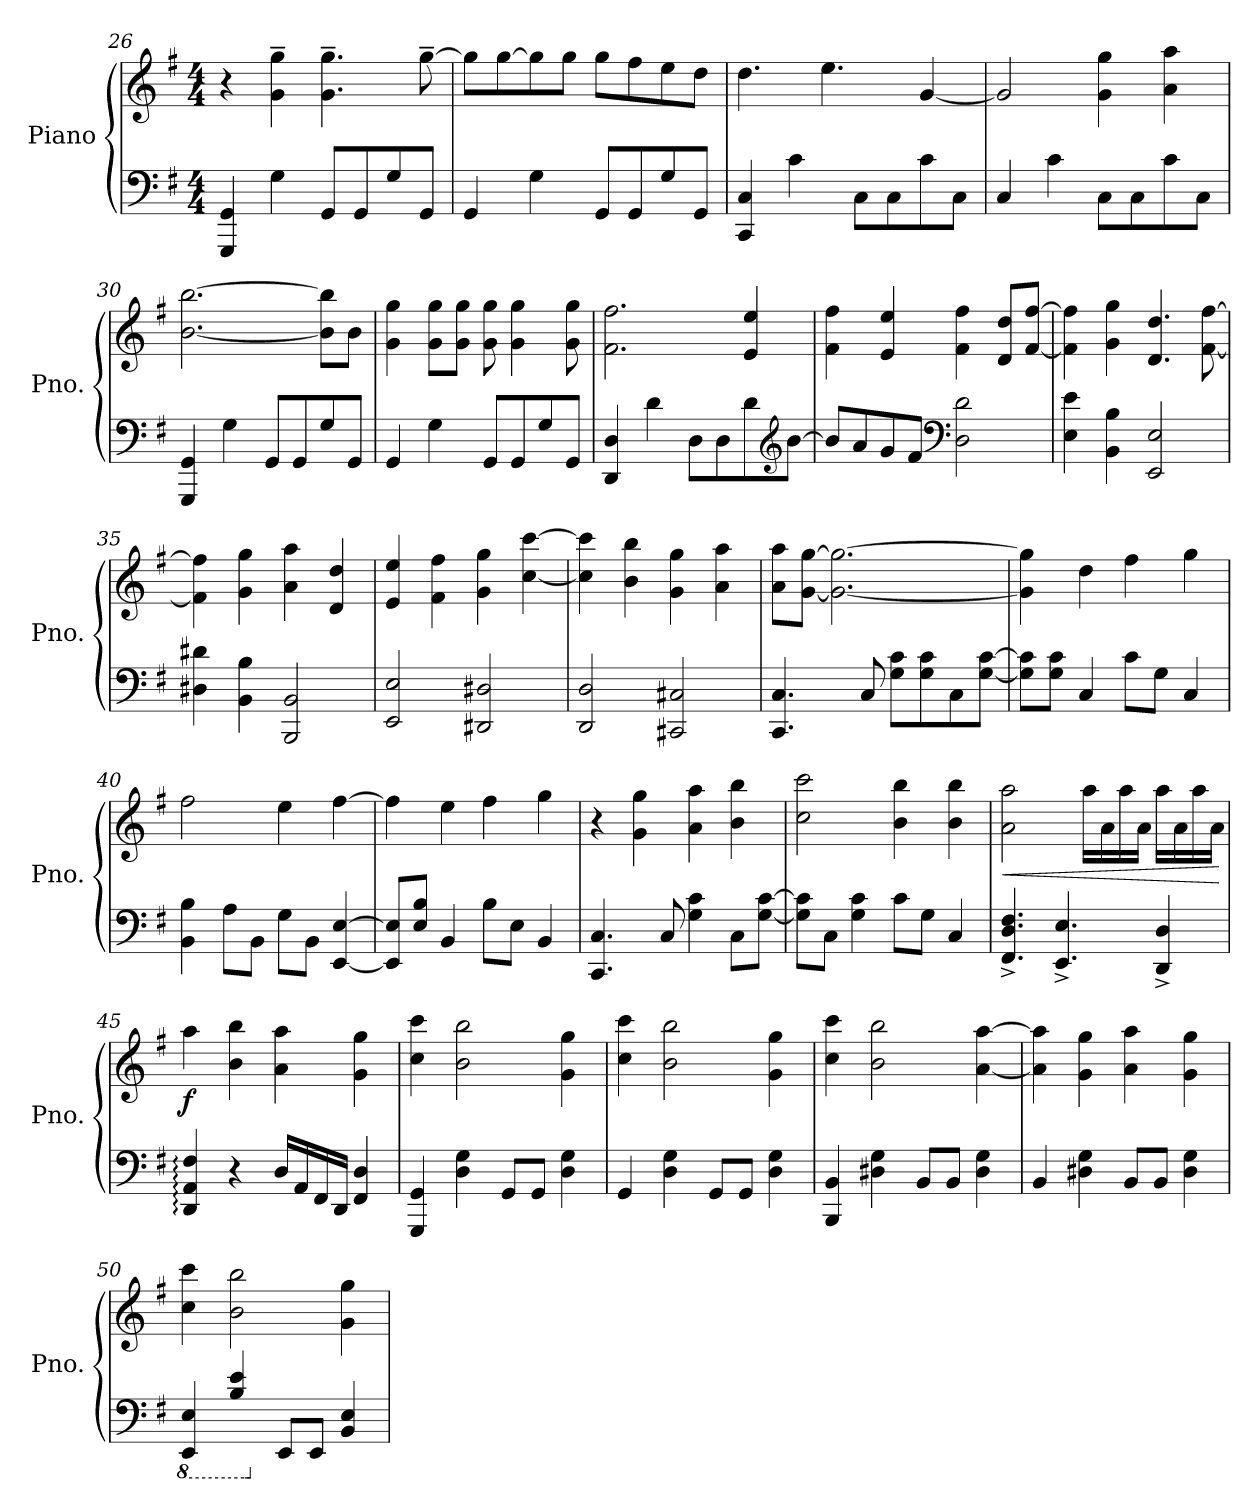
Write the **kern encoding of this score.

**kern	**kern	**dynam
*part1	*part1	*part1
*staff2	*staff1	*staff1/2
*I"Piano	*	*
*I'Pno.	*	*
!!LO:PB:g=z
*clefF4	*clefG2	*
*k[f#]	*k[f#]	*
*M4/4	*M4/4	*
=26	=26	=26
4GGG/ 4GG/	4r	.
4G\	4g\~ 4gg\~	.
8GG/L	4.g\~ 4.gg\~	.
8GG/	.	.
8G/	.	.
8GG/J	[8gg~\	.
=27	=27	=27
4GG/	8gg\L]	.
.	[8gg\	.
4G\	8gg\]	.
.	8gg\J	.
8GG/L	8gg\L	.
8GG/	8ff#\	.
8G/	8ee\	.
8GG/J	8dd\J	.
=28	=28	=28
4CC/ 4C/	4.dd\	.
4c\	.	.
.	4.ee\	.
8C\L	.	.
8C\	.	.
8c\	[4g/	.
8C\J	.	.
=29	=29	=29
4C/	2g/]	.
4c\	.	.
8C\L	4g\ 4gg\	.
8C\	.	.
8c\	4a\ 4aa\	.
8C\J	.	.
=30	=30	=30
4GGG/ 4GG/	[2.b\ [2.bb\	.
4G\	.	.
8GG/L	.	.
8GG/	.	.
8G/	8b\] 8bb\]L	.
8GG/J	8b\J	.
=31	=31	=31
4GG/	4g\ 4gg\	.
4G\	8g\ 8gg\L	.
.	8g\ 8gg\J	.
8GG/L	8g\ 8gg\	.
8GG/	4g\ 4gg\	.
8G/	.	.
8GG/J	8g\ 8gg\	.
!!LO:LB:g=z
=32	=32	=32
4DD/ 4D/	2.f#\ 2.ff#\	.
4d\	.	.
8D\L	.	.
8D\	.	.
8d\	4e/ 4ee/	.
*clefG2	*	*
[8b\J	.	.
=33	=33	=33
8b/L]	4f#\ 4ff#\	.
8a/	.	.
8g/	4e/ 4ee/	.
8f#/J	.	.
*clefF4	*	*
2D\ 2d\	4f#\ 4ff#\	.
.	8d/ 8dd/L	.
.	[8f#/ [8ff#/J	.
=34	=34	=34
4E\ 4e\	4f#\] 4ff#\]	.
4BB\ 4B\	4g\ 4gg\	.
2EE/ 2E/	4.d/ 4.dd/	.
.	[8f#\ [8ff#\	.
=35	=35	=35
4D#X\ 4d#X\	4f#\] 4ff#\]	.
4BB\ 4B\	4g\ 4gg\	.
2BBB/ 2BB/	4a\ 4aa\	.
.	4d/ 4dd/	.
=36	=36	=36
2EE/ 2E/	4e/ 4ee/	.
.	4f#\ 4ff#\	.
2DD#X/ 2D#X/	4g\ 4gg\	.
.	[4cc\ [4ccc\	.
=37	=37	=37
2DD/ 2D/	4cc\] 4ccc\]	.
.	4b\ 4bb\	.
2CC#X/ 2C#X/	4g\ 4gg\	.
.	4a\ 4aa\	.
!!LO:LB:g=z
=38	=38	=38
4.CC/ 4.C/	8a\ 8aa\L	.
.	[8g\ [8gg\J	.
.	2.g\_ 2.gg\_	.
8C/	.	.
8G\ 8c\L	.	.
8G\ 8c\	.	.
8C\	.	.
[8G\ [8c\J	.	.
=39	=39	=39
8G\] 8c\]L	4g\] 4gg\]	.
8G\ 8c\J	.	.
4C/	4dd\	.
8c\L	4ff#\	.
8G\J	.	.
4C/	4gg\	.
=40	=40	=40
4BB\ 4B\	2ff#\	.
8A\L	.	.
8BB\J	.	.
8G\L	4ee\	.
8BB\J	.	.
[4EE/ [4E/	[4ff#\	.
=41	=41	=41
8EE/] 8E/]L	4ff#\]	.
8E/ 8B/J	.	.
4BB/	4ee\	.
8B\L	4ff#\	.
8E\J	.	.
4BB/	4gg\	.
=42	=42	=42
4.CC/ 4.C/	4r	.
.	4g\ 4gg\	.
8C/	.	.
4G\ 4c\	4a\ 4aa\	.
8C\L	4b\ 4bb\	.
[8G\ [8c\J	.	.
=43	=43	=43
8G\] 8c\]L	2cc\ 2ccc\	.
8C\J	.	.
4G\ 4c\	.	.
8c\L	4b\ 4bb\	.
8G\J	.	.
4C/	4b\ 4bb\	.
!!LO:LB:g=z
=44	=44	=44
!	!	!LO:HP:b
4.FF#/^ 4.D/^ 4.F#/^	2a\ 2aa\	<
4.EE/^ 4.E/^	.	.
.	16aa\LL	.
.	16a\	.
.	16aa\	.
.	16a\JJ	.
4DD/^ 4D/^	16aa\LL	.
.	16a\	.
.	16aa\	.
.	16a\JJ	.
.	.	[
=45	=45	=45
!	!	!LO:DY:b
4DD/: 4AA/: 4F#/:	4aa\	f
4r	4b\ 4bb\	.
16D/LL	4a\ 4aa\	.
16AA/	.	.
16FF#/	.	.
16DD/JJ	.	.
4FF#/ 4D/	4g\ 4gg\	.
=46	=46	=46
4GGG/ 4GG/	4cc\ 4ccc\	.
4D\ 4G\	2b\ 2bb\	.
8GG/L	.	.
8GG/J	.	.
4D\ 4G\	4g\ 4gg\	.
=47	=47	=47
4GG/	4cc\ 4ccc\	.
4D\ 4G\	2b\ 2bb\	.
8GG/L	.	.
8GG/J	.	.
4D\ 4G\	4g\ 4gg\	.
=48	=48	=48
4BBB/ 4BB/	4cc\ 4ccc\	.
4D#X\ 4G\	2b\ 2bb\	.
8BB/L	.	.
8BB/J	.	.
4D#\ 4G\	[4a\ [4aa\	.
=49	=49	=49
4BB/	4a\] 4aa\]	.
4D#X\ 4G\	4g\ 4gg\	.
8BB/L	4a\ 4aa\	.
8BB/J	.	.
4D#\ 4G\	4g\ 4gg\	.
!!LO:LB:g=z
=50	=50	=50
*8ba	*	*
4EEE/ 4EE/	4cc\ 4ccc\	.
4BB/ 4E/	2b\ 2bb\	.
*X8ba	*	*
8EE/L	.	.
8EE/J	.	.
4BB/ 4E/	4g\ 4gg\	.
=	=	=
*-	*-	*-
